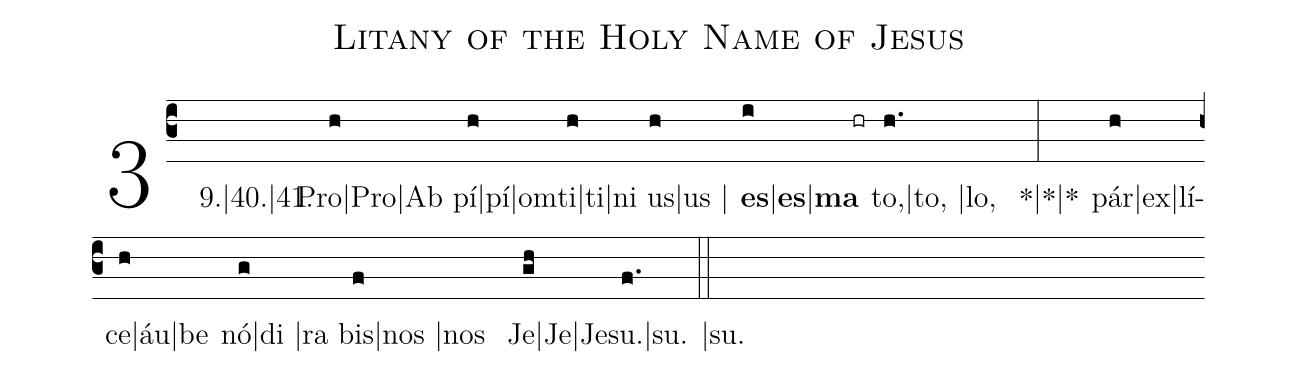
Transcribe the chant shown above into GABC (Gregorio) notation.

name: Litany of the Holy Name of Jesus;
%%
(c3)39.|40.|41.() Pro|Pro|Ab (h)pí|pí|om(h)ti|ti|ni (h)us|us |(h) <b>es</b>|<b>es</b>|<b>ma</b>(i)(hr)to,|to, |lo, (h.) *|*|*(:) pár|ex|lí(h)ce|áu|be(h) nó|di |ra (g)bis|nos |nos (f) Je|Je|Je(gh)su.|su. |su. (f.) (::)
